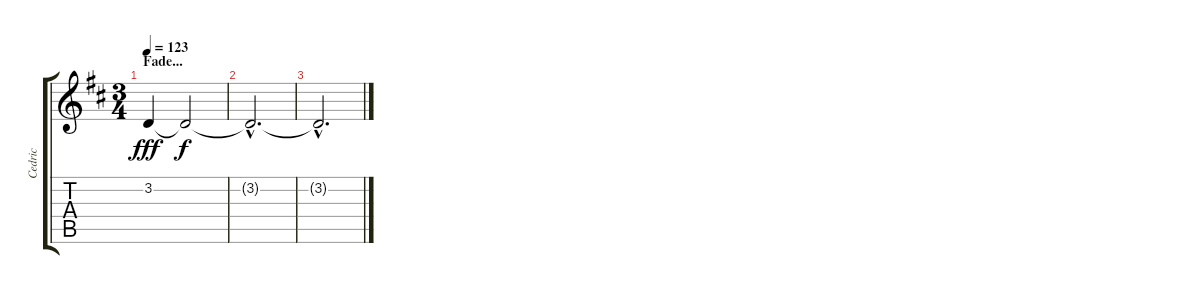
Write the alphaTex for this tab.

\track ("Cedric" "Cedric") {instrument acousticgrandpiano}
\staff {score tabs}
\tuning (E4 B3 G3 D3 A2 E2) {hide}
\ts (3 4)
\section ("" "Fade...")
\tempo 123
\clef g2
\ks d
3.2.4{dy fff} 3.2{t}.2{dy f} |
3.2{hac t}.2{d} |
3.2{hac t}.2{d}
